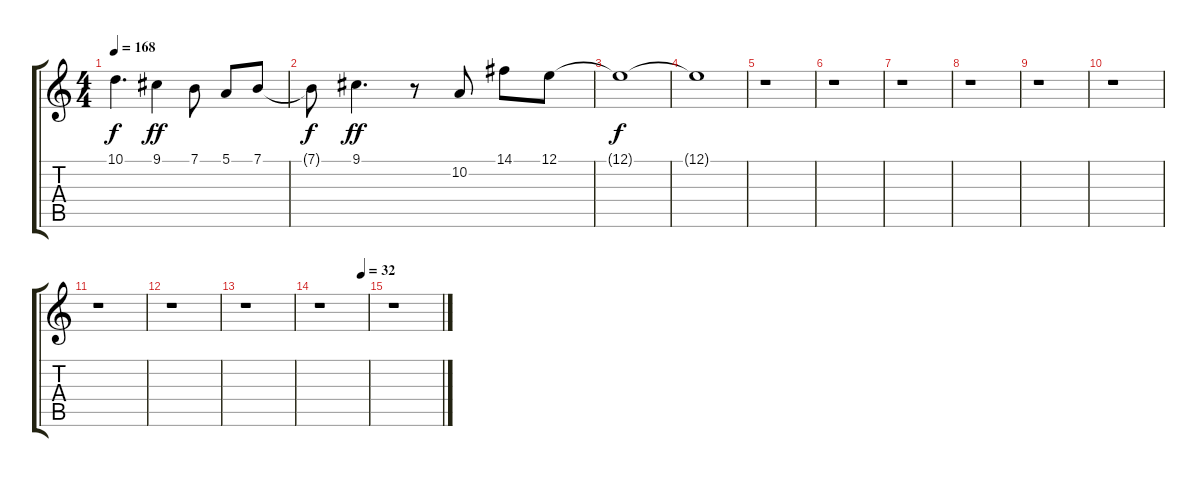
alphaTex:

\track "" {instrument clarinet}
\staff {score tabs}
\tuning (E4 B3 G3 D3 A2 E2) {hide}
\ts (4 4)
\tempo 168
\clef g2
\ks c
10.1{t}.4{d dy f} 9.1.4{dy ff} 7.1.8 5.1.8 7.1.8 |
7.1{t}.8{dy f} 9.1.4{d dy ff} r.8 10.2.8 14.1.8 12.1.8 |
12.1{t}.1{dy f} |
12.1{t}.1 |
r.1 |
r.1 |
r.1 |
r.1 |
r.1 |
r.1 |
r.1 |
r.1 |
r.1 |
\tempo (32 0.875)
r.1 |
r.1
